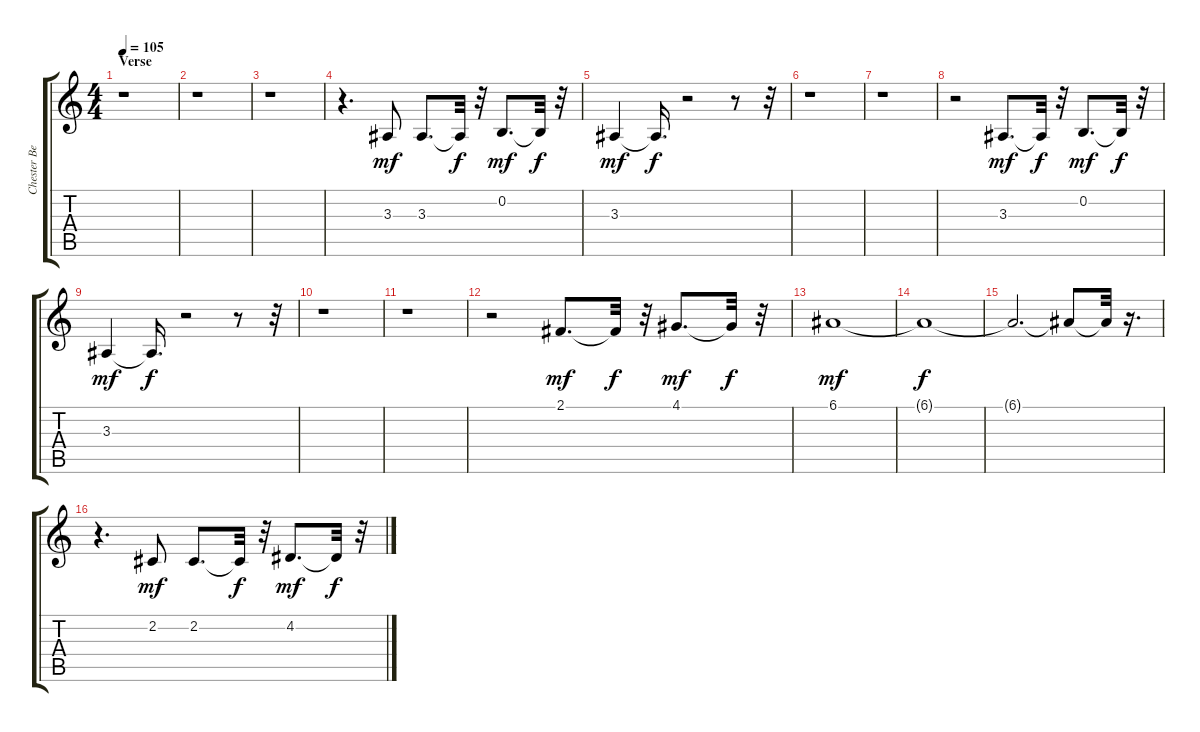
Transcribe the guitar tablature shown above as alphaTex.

\track ("Chester Bennington [Vocals]" "Chester Be") {instrument clarinet}
\staff {score tabs}
\tuning (E4 B3 G3 D3 A2 E2) {hide}
\ts (4 4)
\section ("" "Verse")
\tempo 105
\clef g2
\ks c
r.1{dy f} |
r.1 |
r.1 |
r.4{d} 3.3.8{dy mf} 3.3.8{d} 3.3{t}.32{dy f} r.32 0.2.8{d dy mf} 0.2{t}.32{dy f} r.32 |
3.3.4{dy mf} 3.3{t}.16{d dy f} r.2 r.8 r.32 |
r.1 |
r.1 |
r.2 3.3.8{d dy mf} 3.3{t}.32{dy f} r.32 0.2.8{d dy mf} 0.2{t}.32{dy f} r.32 |
3.3.4{dy mf} 3.3{t}.16{d dy f} r.2 r.8 r.32 |
r.1 |
r.1 |
r.2 2.1.8{d dy mf} 2.1{t}.32{dy f} r.32 4.1.8{d dy mf} 4.1{t}.32{dy f} r.32 |
6.1.1{dy mf} |
6.1{t}.1{dy f} |
6.1{t}.2{d} 6.1{t}.8 6.1{t}.32 r.16{d} |
r.4{d} 2.2.8{dy mf} 2.2.8{d} 2.2{t}.32{dy f} r.32 4.2.8{d dy mf} 4.2{t}.32{dy f} r.32
